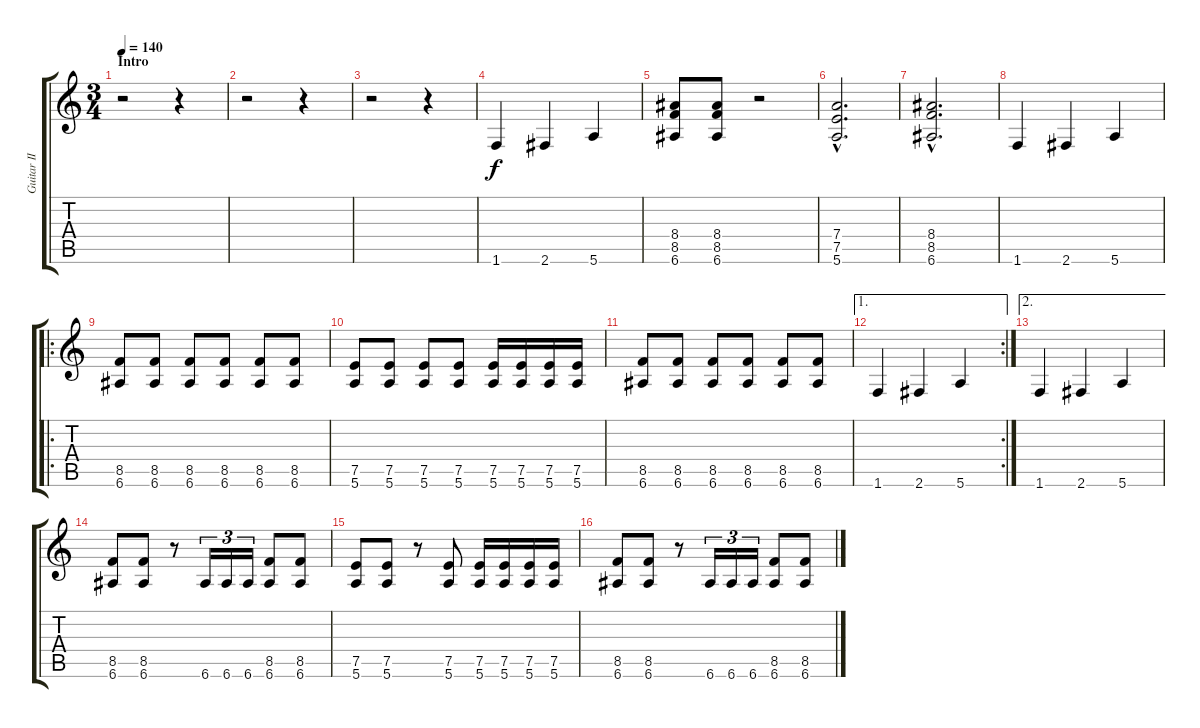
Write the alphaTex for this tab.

\track ("Guitar II" "Guitar II") {instrument distortionguitar}
\staff {score tabs}
\tuning (E4 B3 G3 D3 A2 E2) {hide}
\ts (3 4)
\section ("" "Intro")
\tempo 140
\clef g2
\ks c
r.2{dy f instrument distortionguitar} r.4 |
r.2 r.4 |
r.2 r.4 |
1.6.4 2.6.4 5.6.4 |
(8.4 8.5 6.6).8 (8.4 8.5 6.6).8 r.2 |
(7.4{hac} 7.5{hac} 5.6{hac}).2{d} |
(8.4{hac} 8.5{hac} 6.6{hac}).2{d} |
1.6.4 2.6.4 5.6.4 |
\ro
(8.5 6.6).8 (8.5 6.6).8 (8.5 6.6).8 (8.5 6.6).8 (8.5 6.6).8 (8.5 6.6).8 |
(7.5 5.6).8 (7.5 5.6).8 (7.5 5.6).8 (7.5 5.6).8 (7.5 5.6).16 (7.5 5.6).16 (7.5 5.6).16 (7.5 5.6).16 |
(8.5 6.6).8 (8.5 6.6).8 (8.5 6.6).8 (8.5 6.6).8 (8.5 6.6).8 (8.5 6.6).8 |
\ae 1
\rc 2
1.6.4 2.6.4 5.6.4 |
\ae 2
1.6.4 2.6.4 5.6.4 |
(8.5 6.6).8 (8.5 6.6).8 r.8 6.6.16{tu (3 2)} 6.6.16{tu (3 2)} 6.6.16{tu (3 2)} (8.5 6.6).8 (8.5 6.6).8 |
(7.5 5.6).8 (7.5 5.6).8 r.8 (7.5 5.6).8 (7.5 5.6).16 (7.5 5.6).16 (7.5 5.6).16 (7.5 5.6).16 |
(8.5 6.6).8 (8.5 6.6).8 r.8 6.6.16{tu (3 2)} 6.6.16{tu (3 2)} 6.6.16{tu (3 2)} (8.5 6.6).8 (8.5 6.6).8
